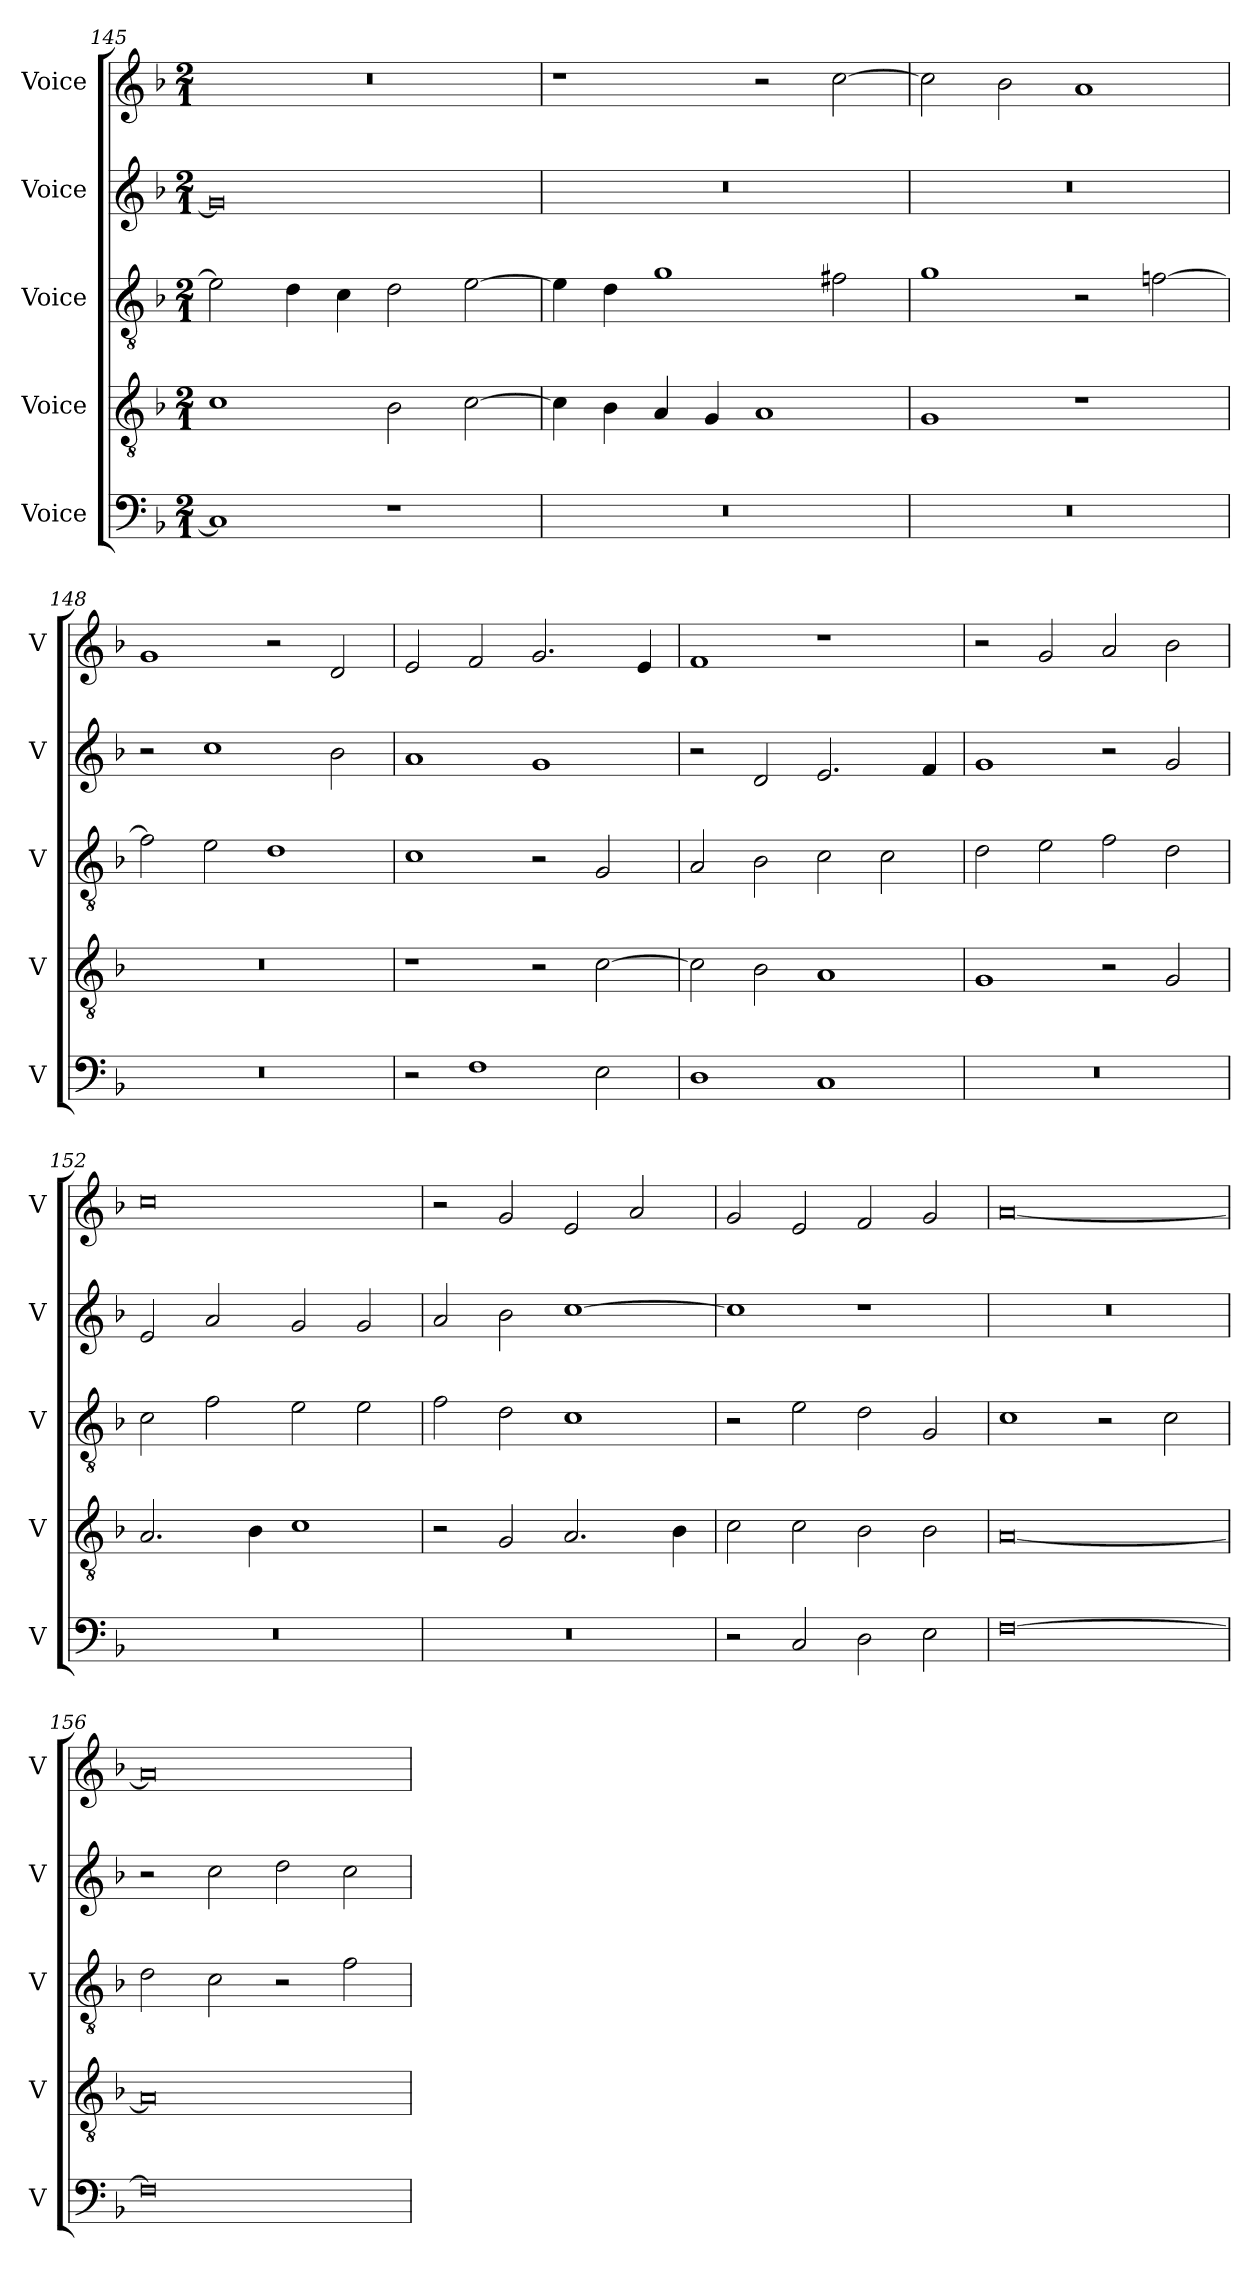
**kern	**kern	**kern	**kern	**kern
*part5	*part4	*part3	*part2	*part1
*staff5	*staff4	*staff3	*staff2	*staff1
*I"Voice	*I"Voice	*I"Voice	*I"Voice	*I"Voice
*I'V	*I'V	*I'V	*I'V	*I'V
*clefF4	*clefGv2	*clefGv2	*clefG2	*clefG2
*k[b-]	*k[b-]	*k[b-]	*k[b-]	*k[b-]
*M2/1	*M2/1	*M2/1	*M2/1	*M2/1
=145	=145	=145	=145	=145
1C]	1c	2e\]	0g]	0r
.	.	4d\	.	.
.	.	4c\	.	.
1r	2B-\	2d\	.	.
.	[2c\	[2e\	.	.
!!LO:PB:g=z
=146	=146	=146	=146	=146
0r	4c\]	4e\]	0r	1r
.	4B-\	4d\	.	.
.	4A/	1g	.	.
.	4G/	.	.	.
.	1A	.	.	2r
.	.	2f#X\	.	[2cc\
=147	=147	=147	=147	=147
0r	1G	1g	0r	2cc\]
.	.	.	.	2b-\
.	1r	2r	.	1a
.	.	[2fn\	.	.
=148	=148	=148	=148	=148
0r	0r	2f\]	2r	1g
.	.	2e\	1cc	.
.	.	1d	.	2r
.	.	.	2b-\	2d/
!!LO:LB:g=z
=149	=149	=149	=149	=149
2r	1r	1c	1a	2e/
1F	.	.	.	2f/
.	2r	2r	1g	2.g/
2E\	[2c\	2G/	.	.
.	.	.	.	4e/
=150	=150	=150	=150	=150
1D	2c\]	2A/	2r	1f
.	2B-\	2B-\	2d/	.
1C	1A	2c\	2.e/	1r
.	.	2c\	.	.
.	.	.	4f/	.
=151	=151	=151	=151	=151
0r	1G	2d\	1g	2r
.	.	2e\	.	2g/
.	2r	2f\	2r	2a/
.	2G/	2d\	2g/	2b-\
=152	=152	=152	=152	=152
0r	2.A/	2c\	2e/	0cc
.	.	2f\	2a/	.
.	4B-\	.	.	.
.	1c	2e\	2g/	.
.	.	2e\	2g/	.
!!LO:LB:g=z
=153	=153	=153	=153	=153
0r	2r	2f\	2a/	2r
.	2G/	2d\	2b-\	2g/
.	2.A/	1c	[1cc	2e/
.	.	.	.	2a/
.	4B-\	.	.	.
=154	=154	=154	=154	=154
2r	2c\	2r	1cc]	2g/
2C/	2c\	2e\	.	2e/
2D\	2B-\	2d\	1r	2f/
2E\	2B-\	2G/	.	2g/
=155	=155	=155	=155	=155
[0F	[0A	1c	0r	[0a
.	.	2r	.	.
.	.	2c\	.	.
=156	=156	=156	=156	=156
0F]	0A]	2d\	2r	0a]
.	.	2c\	2cc\	.
.	.	2r	2dd\	.
.	.	2f\	2cc\	.
=	=	=	=	=
*-	*-	*-	*-	*-
